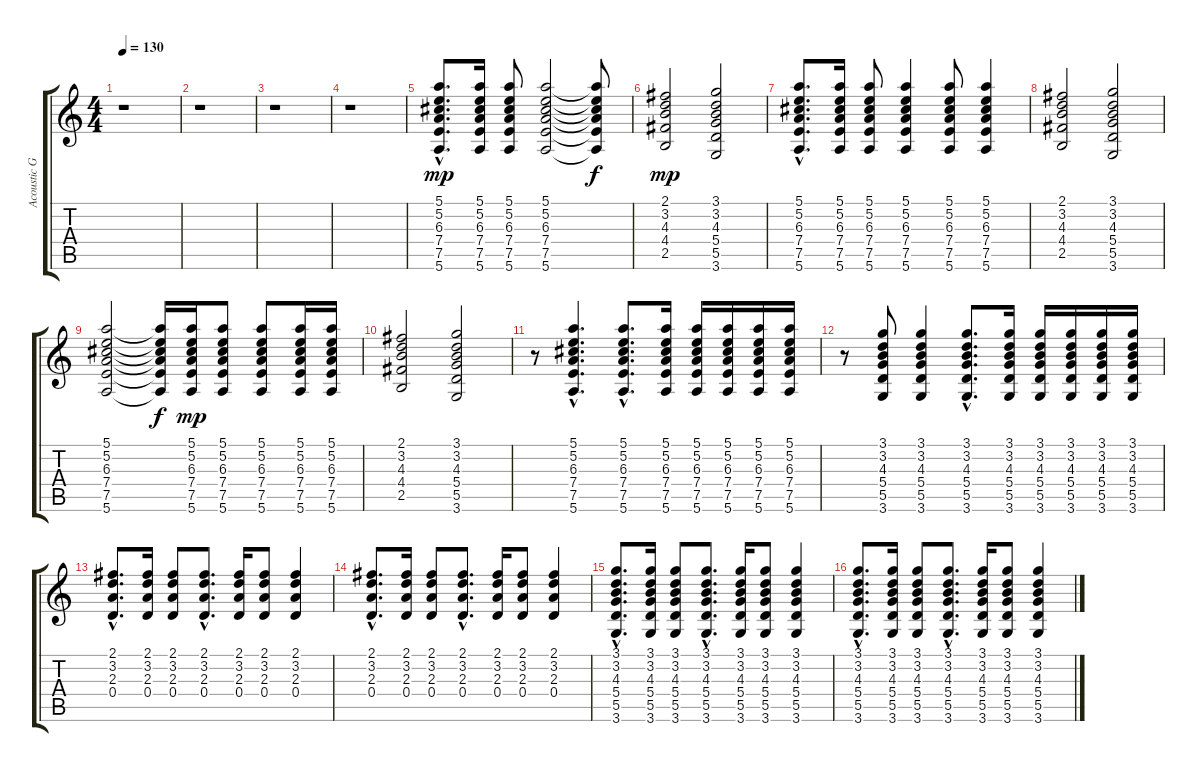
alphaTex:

\track ("Acoustic Guitar " "Acoustic G") {instrument acousticguitarsteel}
\staff {score tabs}
\tuning (E4 B3 G3 D3 A2 E2) {hide}
\ts (4 4)
\tempo 130
\clef g2
\ks c
r.1{dy mp} |
r.1 |
r.1 |
r.1 |
(5.1{hac} 5.2{hac} 6.3{hac} 7.4{hac} 7.5{hac} 5.6{hac}).8{d} (5.1 5.2 6.3 7.4 7.5 5.6).16 (5.1 5.2 6.3 7.4 7.5 5.6).8 (5.1 5.2 6.3 7.4 7.5 5.6).2 (5.1{t} 5.2{t} 6.3{t} 7.4{t} 7.5{t} 5.6{t}).8{dy f} |
(2.1 3.2 4.3 4.4 2.5).2{dy mp} (3.1 3.2 4.3 5.4 5.5 3.6).2 |
(5.1{hac} 5.2{hac} 6.3{hac} 7.4{hac} 7.5{hac} 5.6{hac}).8{d} (5.1 5.2 6.3 7.4 7.5 5.6).16 (5.1 5.2 6.3 7.4 7.5 5.6).8 (5.1 5.2 6.3 7.4 7.5 5.6).4 (5.1 5.2 6.3 7.4 7.5 5.6).8 (5.1 5.2 6.3 7.4 7.5 5.6).4 |
(2.1 3.2 4.3 4.4 2.5).2 (3.1 3.2 4.3 5.4 5.5 3.6).2 |
(5.1 5.2 6.3 7.4 7.5 5.6).2 (5.1{t} 5.2{t} 6.3{t} 7.4{t} 7.5{t} 5.6{t}).16{dy f} (5.1 5.2 6.3 7.4 7.5 5.6).16{dy mp} (5.1 5.2 6.3 7.4 7.5 5.6).8 (5.1 5.2 6.3 7.4 7.5 5.6).8 (5.1 5.2 6.3 7.4 7.5 5.6).16 (5.1 5.2 6.3 7.4 7.5 5.6).16 |
(2.1 3.2 4.3 4.4 2.5).2 (3.1 3.2 4.3 5.4 5.5 3.6).2 |
r.8 (5.1{hac} 5.2{hac} 6.3{hac} 7.4{hac} 7.5{hac} 5.6{hac}).4{d} (5.1{hac} 5.2{hac} 6.3{hac} 7.4{hac} 7.5{hac} 5.6{hac}).8{d} (5.1 5.2 6.3 7.4 7.5 5.6).16 (5.1 5.2 6.3 7.4 7.5 5.6).16 (5.1 5.2 6.3 7.4 7.5 5.6).16 (5.1 5.2 6.3 7.4 7.5 5.6).16 (5.1 5.2 6.3 7.4 7.5 5.6).16 |
r.8 (3.1 3.2 4.3 5.4 5.5 3.6).8 (3.1 3.2 4.3 5.4 5.5 3.6).4 (3.1{hac} 3.2{hac} 4.3{hac} 5.4{hac} 5.5{hac} 3.6{hac}).8{d} (3.1 3.2 4.3 5.4 5.5 3.6).16 (3.1 3.2 4.3 5.4 5.5 3.6).16 (3.1 3.2 4.3 5.4 5.5 3.6).16 (3.1 3.2 4.3 5.4 5.5 3.6).16 (3.1 3.2 4.3 5.4 5.5 3.6).16 |
(2.1{hac} 3.2{hac} 2.3{hac} 0.4{hac}).8{d} (2.1 3.2 2.3 0.4).16 (2.1 3.2 2.3 0.4).8 (2.1{hac} 3.2{hac} 2.3{hac} 0.4{hac}).8{d} (2.1 3.2 2.3 0.4).16 (2.1 3.2 2.3 0.4).8 (2.1 3.2 2.3 0.4).4 |
(2.1{hac} 3.2{hac} 2.3{hac} 0.4{hac}).8{d} (2.1 3.2 2.3 0.4).16 (2.1 3.2 2.3 0.4).8 (2.1{hac} 3.2{hac} 2.3{hac} 0.4{hac}).8{d} (2.1 3.2 2.3 0.4).16 (2.1 3.2 2.3 0.4).8 (2.1 3.2 2.3 0.4).4 |
(3.1{hac} 3.2{hac} 4.3{hac} 5.4{hac} 5.5{hac} 3.6{hac}).8{d} (3.1 3.2 4.3 5.4 5.5 3.6).16 (3.1 3.2 4.3 5.4 5.5 3.6).8 (3.1{hac} 3.2{hac} 4.3{hac} 5.4{hac} 5.5{hac} 3.6{hac}).8{d} (3.1 3.2 4.3 5.4 5.5 3.6).16 (3.1 3.2 4.3 5.4 5.5 3.6).8 (3.1 3.2 4.3 5.4 5.5 3.6).4 |
(3.1{hac} 3.2{hac} 4.3{hac} 5.4{hac} 5.5{hac} 3.6{hac}).8{d} (3.1 3.2 4.3 5.4 5.5 3.6).16 (3.1 3.2 4.3 5.4 5.5 3.6).8 (3.1{hac} 3.2{hac} 4.3{hac} 5.4{hac} 5.5{hac} 3.6{hac}).8{d} (3.1 3.2 4.3 5.4 5.5 3.6).16 (3.1 3.2 4.3 5.4 5.5 3.6).8 (3.1 3.2 4.3 5.4 5.5 3.6).4
